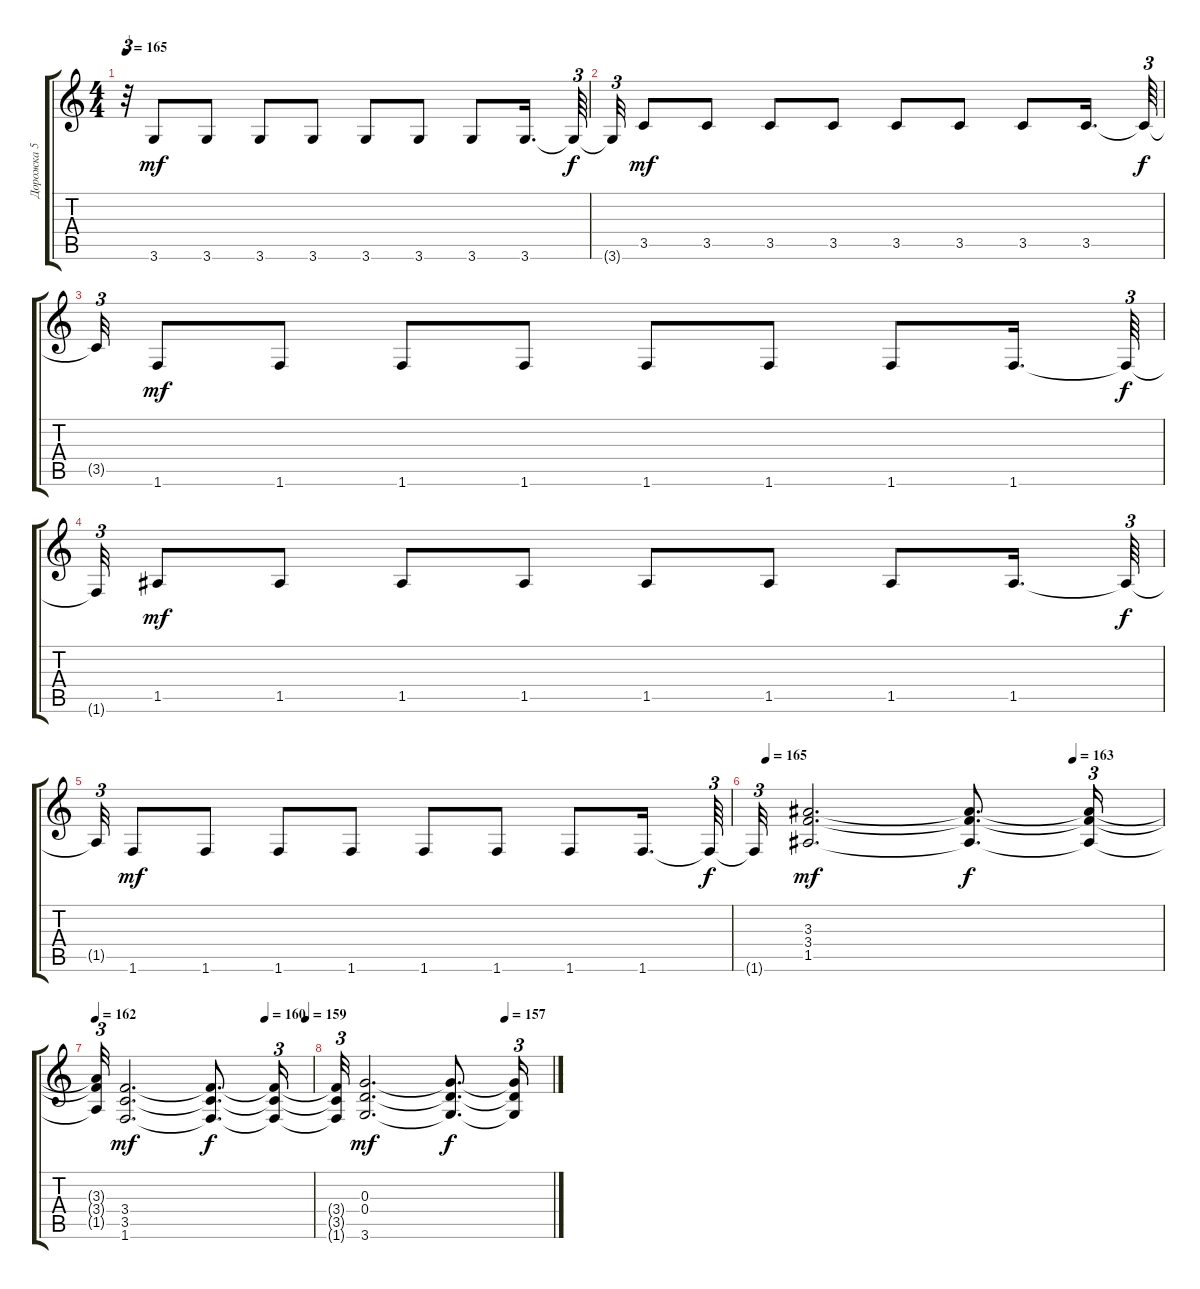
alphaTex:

\track ("Дорожка 5" "Дорожка 5") {instrument distortionguitar}
\staff {score tabs}
\tuning (E4 B3 G3 D3 A2 E2) {hide}
\ts (4 4)
\tempo 165
\clef g2
\ks c
r.32{tu (3 2) dy f} 3.6.8{dy mf} 3.6.8 3.6.8 3.6.8 3.6.8 3.6.8 3.6.8 3.6.16{d} 3.6{t}.64{tu (3 2) dy f} |
3.6{t}.32{tu (3 2)} 3.5.8{dy mf} 3.5.8 3.5.8 3.5.8 3.5.8 3.5.8 3.5.8 3.5.16{d} 3.5{t}.64{tu (3 2) dy f} |
3.5{t}.32{tu (3 2)} 1.6.8{dy mf} 1.6.8 1.6.8 1.6.8 1.6.8 1.6.8 1.6.8 1.6.16{d} 1.6{t}.64{tu (3 2) dy f} |
1.6{t}.32{tu (3 2)} 1.5.8{dy mf} 1.5.8 1.5.8 1.5.8 1.5.8 1.5.8 1.5.8 1.5.16{d} 1.5{t}.64{tu (3 2) dy f} |
1.5{t}.32{tu (3 2)} 1.6.8{dy mf} 1.6.8 1.6.8 1.6.8 1.6.8 1.6.8 1.6.8 1.6.16{d} 1.6{t}.64{tu (3 2) dy f} |
\tempo (165 0.03125)
\tempo (163 0.78125)
1.6{t}.32{tu (3 2)} (3.3 3.4 1.5).2{d dy mf} (3.3{t} 3.4{t} 1.5{t}).8{d dy f} (3.3{t} 3.4{t} 1.5{t}).16{tu (3 2)} |
\tempo 162
\tempo (160 0.78125)
\tempo (159 0.96875)
(3.3{t} 3.4{t} 1.5{t}).32{tu (3 2)} (3.4 3.5 1.6).2{d dy mf} (3.4{t} 3.5{t} 1.6{t}).8{d dy f} (3.4{t} 3.5{t} 1.6{t}).16{tu (3 2)} |
\tempo (157 0.78125)
(3.4{t} 3.5{t} 1.6{t}).32{tu (3 2)} (0.3 0.4 3.6).2{d dy mf} (0.3{t} 0.4{t} 3.6{t}).8{d dy f} (0.3{t} 0.4{t} 3.6{t}).16{tu (3 2)}
